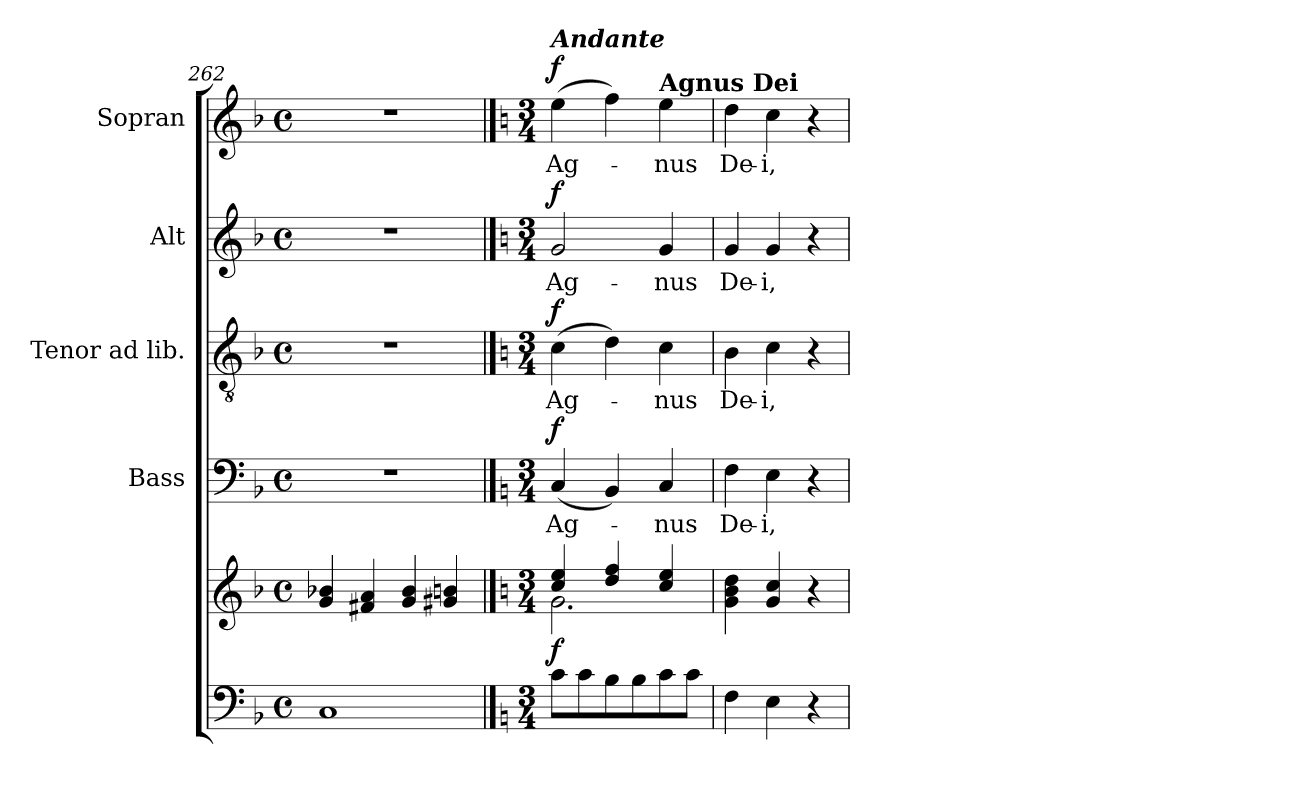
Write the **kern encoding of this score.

**kern	**kern	**dynam	**kern	**text	**dynam	**kern	**text	**dynam	**kern	**text	**dynam	**kern	**text	**dynam
*part5	*part5	*part5	*part4	*part4	*part4	*part3	*part3	*part3	*part2	*part2	*part2	*part1	*part1	*part1
*staff6	*staff5	*staff5/6	*staff4	*staff4	*staff4	*staff3	*staff3	*staff3	*staff2	*staff2	*staff2	*staff1	*staff1	*staff1
*	*	*	*I"Bass	*	*	*I"Tenor ad lib.	*	*	*I"Alt	*	*	*I"Sopran	*	*
*	*	*	*I'B.	*	*	*I'T.	*	*	*I'A.	*	*	*I'S.	*	*
*clefF4	*clefG2	*	*clefF4	*	*	*clefGv2	*	*	*clefG2	*	*	*clefG2	*	*
*k[b-]	*k[b-]	*	*k[b-]	*	*	*k[b-]	*	*	*k[b-]	*	*	*k[b-]	*	*
*F:	*F:	*	*F:	*	*	*F:	*	*	*F:	*	*	*F:	*	*
*M4/4	*M4/4	*	*M4/4	*	*	*M4/4	*	*	*M4/4	*	*	*M4/4	*	*
*met(c)	*met(c)	*	*met(c)	*	*	*met(c)	*	*	*met(c)	*	*	*met(c)	*	*
=262	=262	=262	=262	=262	=262	=262	=262	=262	=262	=262	=262	=262	=262	=262
1C	4g/ 4b-X/	.	1r	.	.	1r	.	.	1r	.	.	1r	.	.
.	4f#X/ 4a/	.	.	.	.	.	.	.	.	.	.	.	.	.
.	4g/ 4b-/	.	.	.	.	.	.	.	.	.	.	.	.	.
.	4g#X/ 4bn/	.	.	.	.	.	.	.	.	.	.	.	.	.
!!LO:PB:g=z
==263	==263	==263	==263	==263	==263	==263	==263	==263	==263	==263	==263	==263	==263	==263
*k[]	*k[]	*	*k[]	*	*	*k[]	*	*	*k[]	*	*	*k[]	*	*
*C:	*C:	*	*C:	*	*	*C:	*	*	*C:	*	*	*C:	*	*
*M3/4	*M3/4	*	*M3/4	*	*	*M3/4	*	*	*M3/4	*	*	*M3/4	*	*
*	*^	*	*	*	*	*	*	*	*	*	*	*	*	*
!	!	!	!	!	!	!	!	!	!	!	!	!	!LO:TX:a:Bi:t=Andante	!	!
!	!	!	!LO:DY:b	!	!LO:LY:b	!LO:DY:a	!	!LO:LY:b	!LO:DY:a	!	!LO:LY:b	!LO:DY:a	!	!LO:LY:b	!LO:DY:a
8c\L	4cc/ 4ee/	2.g\	f	(<4C/	Ag-	f	(>4c\	Ag-	f	2g/	Ag-	f	(>4ee\	Ag-	f
8c\	.	.	.	.	.	.	.	.	.	.	.	.	.	.	.
8B\	4dd/ 4ff/	.	.	4BB/)	.	.	4d\)	.	.	.	.	.	4ff\)	.	.
8B\	.	.	.	.	.	.	.	.	.	.	.	.	.	.	.
!	!	!	!	!	!	!	!	!	!	!	!	!	!LO:TX:a:B:t=Agnus Dei	!	!
!	!	!	!	!	!LO:LY:b	!	!	!LO:LY:b	!	!	!LO:LY:b	!	!	!LO:LY:b	!
8c\	4cc/ 4ee/	.	.	4C/	-nus	.	4c\	-nus	.	4g/	-nus	.	4ee\	-nus	.
8c\J	.	.	.	.	.	.	.	.	.	.	.	.	.	.	.
*	*v	*v	*	*	*	*	*	*	*	*	*	*	*	*	*
=264	=264	=264	=264	=264	=264	=264	=264	=264	=264	=264	=264	=264	=264	=264
!	!	!	!	!LO:LY:b	!	!	!LO:LY:b	!	!	!LO:LY:b	!	!	!LO:LY:b	!
4F\	4g\ 4b\ 4dd\	.	4F\	De-	.	4B\	De-	.	4g/	De-	.	4dd\	De-	.
!	!	!	!	!LO:LY:b	!	!	!LO:LY:b	!	!	!LO:LY:b	!	!	!LO:LY:b	!
4E\	4g/ 4cc/	.	4E\	-i,	.	4c\	-i,	.	4g/	-i,	.	4cc\	-i,	.
4r	4r	.	4r	.	.	4r	.	.	4r	.	.	4r	.	.
=	=	=	=	=	=	=	=	=	=	=	=	=	=	=
*-	*-	*-	*-	*-	*-	*-	*-	*-	*-	*-	*-	*-	*-	*-
